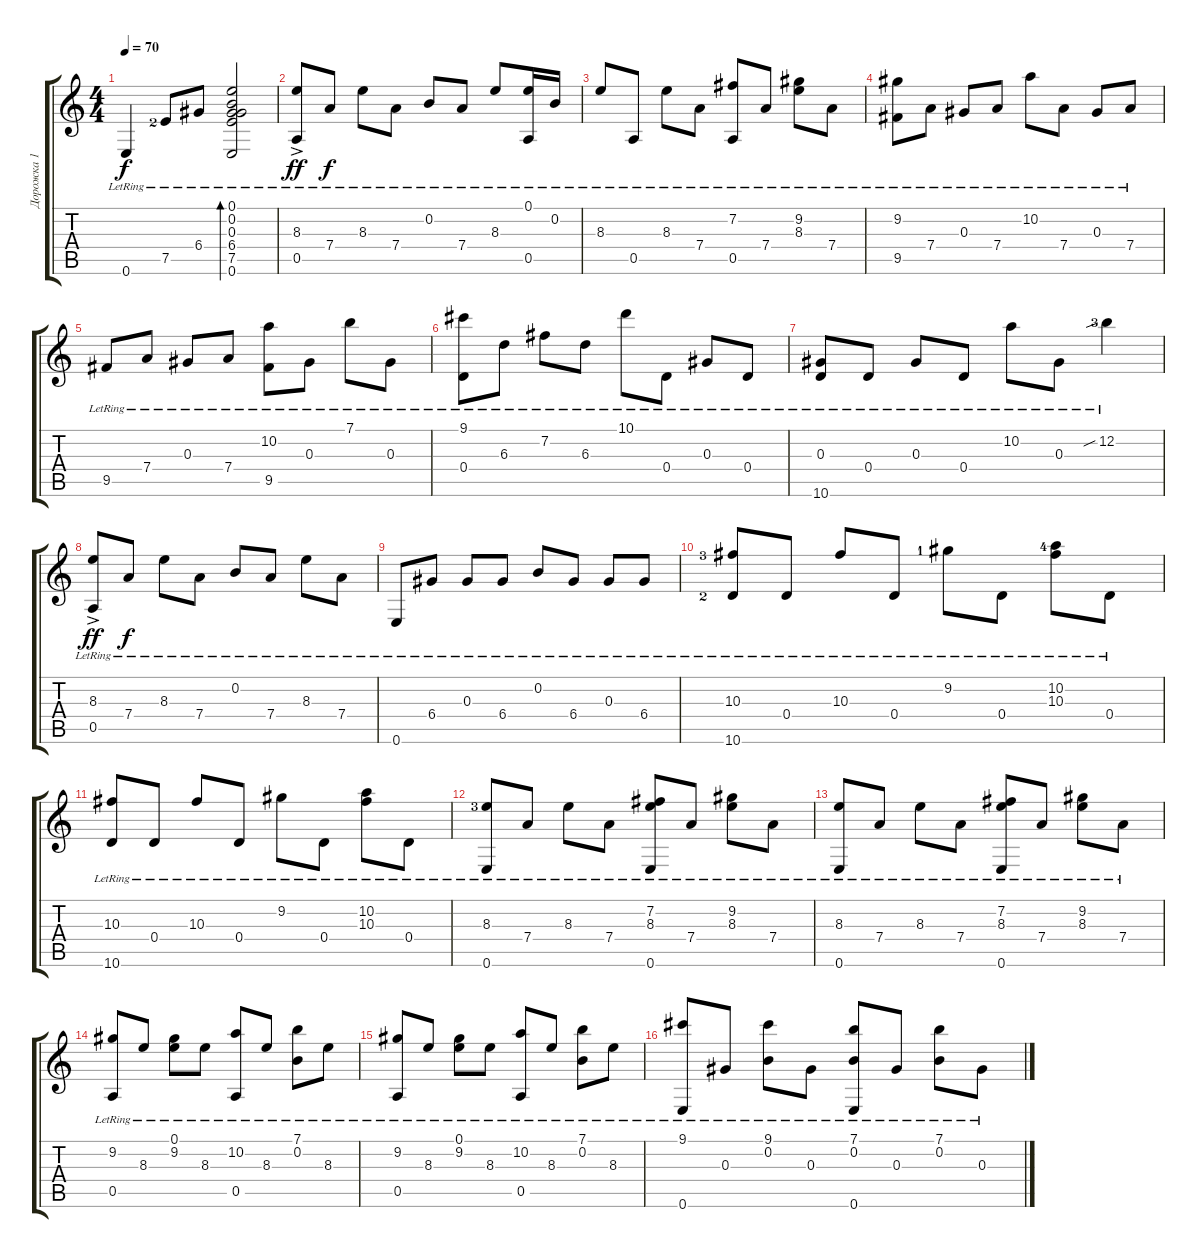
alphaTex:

\track ("Дорожка 1" "Дорожка 1") {instrument electricguitarjazz}
\staff {score tabs}
\tuning (E4 B3 Ab3 D3 A2 E2) {hide}
\ts (4 4)
\tempo 70
\clef g2
\ks c
0.6{lr}.4{dy f} 7.5{lr lf 3}.8 6.4{lr}.8 (0.1{lr} 0.2{lr} 0.3{lr} 6.4{lr} 7.5{lr} 0.6{lr}).2{bd 60} |
(8.3{ac lr} 0.5{ac lr}).8{dy ff} 7.4{lr}.8{dy f} 8.3{lr}.8 7.4{lr}.8 0.2{lr}.8 7.4{lr}.8 8.3{lr}.8 (0.1{lr} 0.5{lr}).16 0.2{lr}.16 |
8.3{lr}.8 0.5{lr}.8 8.3{lr}.8 7.4{lr}.8 (7.2{lr} 0.5{lr}).8 7.4{lr}.8 (9.2 8.3{lr}).8 7.4{lr}.8 |
(9.2{lr} 9.5{lr}).8 7.4{lr}.8 0.3{lr}.8 7.4{lr}.8 10.2{lr}.8 7.4{lr}.8 0.3{lr}.8 7.4{lr}.8 |
9.5{lr}.8 7.4{lr}.8 0.3{lr}.8 7.4{lr}.8 (10.2{lr} 9.5).8 0.3{lr}.8 7.1{lr}.8 0.3{lr}.8 |
(9.1{lr} 0.4{lr}).8 6.3{lr}.8 7.2{lr}.8 6.3{lr}.8 10.1{lr}.8 0.4{lr}.8 0.3{lr}.8 0.4{lr}.8 |
(0.3{lr} 10.6{lr}).8 0.4{lr}.8 0.3{lr}.8 0.4{lr}.8 10.2{lr}.8 0.3{lr}.8 12.2{sib lr lf 4}.4 |
(8.3{ac} 0.5{lr}).8{dy ff} 7.4{lr}.8{dy f} 8.3{lr}.8 7.4{lr}.8 0.2{lr}.8 7.4{lr}.8 8.3{lr}.8 7.4{lr}.8 |
0.6{lr}.8 6.4{lr}.8 0.3{lr}.8 6.4{lr}.8 0.2{lr}.8 6.4{lr}.8 0.3{lr}.8 6.4{lr}.8 |
(10.3{lr lf 4} 10.6{lr lf 3}).8 0.4{lr}.8 10.3{lr}.8 0.4{lr}.8 9.2{lr lf 2}.8 0.4{lr}.8 (10.2{lr lf 5} 10.3{lr}).8 0.4{lr}.8 |
(10.3{lr} 10.6{lr}).8 0.4{lr}.8 10.3{lr}.8 0.4{lr}.8 9.2{lr}.8 0.4{lr}.8 (10.2{lr} 10.3{lr}).8 0.4{lr}.8 |
(8.3{lr lf 4} 0.6{lr}).8 7.4{lr}.8 8.3{lr}.8 7.4{lr}.8 (7.2{lr} 8.3{lr} 0.6).8 7.4{lr}.8 (9.2{lr} 8.3{lr}).8 7.4{lr}.8 |
(8.3{lr} 0.6{lr}).8 7.4{lr}.8 8.3{lr}.8 7.4{lr}.8 (7.2{lr} 8.3{lr} 0.6).8 7.4{lr}.8 (9.2{lr} 8.3{lr}).8 7.4{lr}.8 |
(9.2{lr} 0.5{lr}).8 8.3{lr}.8 (0.1{lr} 9.2{lr}).8 8.3{lr}.8 (10.2{lr} 0.5{lr}).8 8.3{lr}.8 (7.1{lr} 0.2{lr}).8 8.3{lr}.8 |
(9.2{lr} 0.5{lr}).8 8.3{lr}.8 (0.1{lr} 9.2{lr}).8 8.3{lr}.8 (10.2{lr} 0.5{lr}).8 8.3{lr}.8 (7.1{lr} 0.2{lr}).8 8.3{lr}.8 |
(9.1{lr} 0.6{lr}).8 0.3{lr}.8 (9.1{lr} 0.2{lr}).8 0.3{lr}.8 (7.1{lr} 0.2{lr} 0.6{lr}).8 0.3{lr}.8 (7.1{lr} 0.2{lr}).8 0.3{lr}.8
